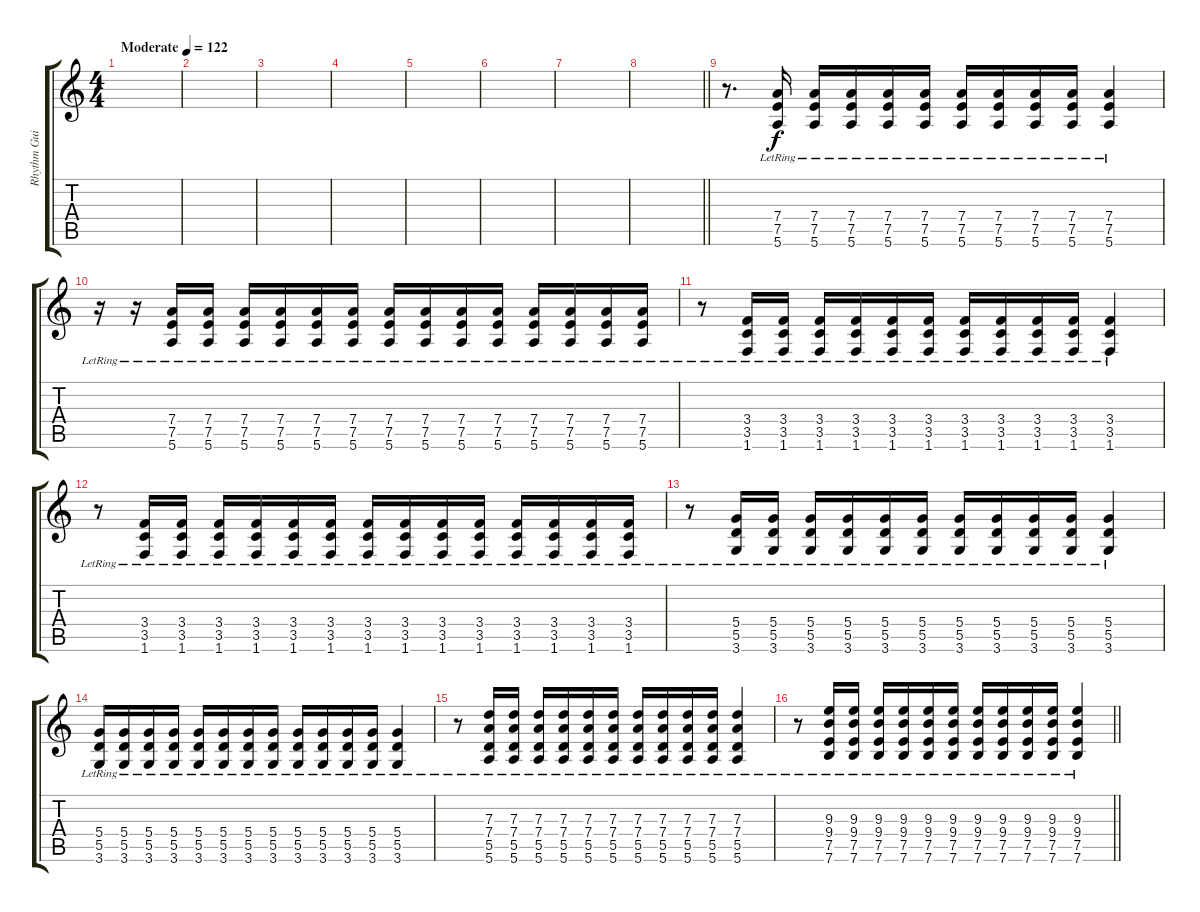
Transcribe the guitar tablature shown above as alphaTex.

\track ("Rhythm Guitar" "Rhythm Gui") {instrument overdrivenguitar}
\staff {score tabs}
\tuning (E4 B3 G3 D3 A2 E2) {hide}
\ts (4 4)
\tempo (122 "Moderate")
\clef g2
\ks c
|
|
|
|
|
|
|
\barLineRight lightlight
|
r.8{d} (7.4{lr} 7.5{lr} 5.6{lr}).16 (7.4{lr} 7.5{lr} 5.6{lr}).16 (7.4{lr} 7.5{lr} 5.6{lr}).16 (7.4{lr} 7.5{lr} 5.6{lr}).16 (7.4{lr} 7.5{lr} 5.6{lr}).16 (7.4{lr} 7.5{lr} 5.6{lr}).16 (7.4{lr} 7.5{lr} 5.6{lr}).16 (7.4{lr} 7.5{lr} 5.6{lr}).16 (7.4{lr} 7.5{lr} 5.6{lr}).16 (7.4{lr} 7.5{lr} 5.6{lr}).4 |
r.16 r.16 (7.4{lr} 7.5{lr} 5.6{lr}).16 (7.4{lr} 7.5{lr} 5.6{lr}).16 (7.4{lr} 7.5{lr} 5.6{lr}).16 (7.4{lr} 7.5{lr} 5.6{lr}).16 (7.4{lr} 7.5{lr} 5.6{lr}).16 (7.4{lr} 7.5{lr} 5.6{lr}).16 (7.4{lr} 7.5{lr} 5.6{lr}).16 (7.4{lr} 7.5{lr} 5.6{lr}).16 (7.4{lr} 7.5{lr} 5.6{lr}).16 (7.4{lr} 7.5{lr} 5.6{lr}).16 (7.4{lr} 7.5{lr} 5.6{lr}).16 (7.4{lr} 7.5{lr} 5.6{lr}).16 (7.4{lr} 7.5{lr} 5.6{lr}).16 (7.4{lr} 7.5{lr} 5.6{lr}).16 |
r.8 (3.4{lr} 3.5{lr} 1.6{lr}).16 (3.4{lr} 3.5{lr} 1.6{lr}).16 (3.4{lr} 3.5{lr} 1.6{lr}).16 (3.4{lr} 3.5{lr} 1.6{lr}).16 (3.4{lr} 3.5{lr} 1.6{lr}).16 (3.4{lr} 3.5{lr} 1.6{lr}).16 (3.4{lr} 3.5{lr} 1.6{lr}).16 (3.4{lr} 3.5{lr} 1.6{lr}).16 (3.4{lr} 3.5{lr} 1.6{lr}).16 (3.4{lr} 3.5{lr} 1.6{lr}).16 (3.4{lr} 3.5{lr} 1.6{lr}).4 |
r.8 (3.4{lr} 3.5{lr} 1.6{lr}).16 (3.4{lr} 3.5{lr} 1.6{lr}).16 (3.4{lr} 3.5{lr} 1.6{lr}).16 (3.4{lr} 3.5{lr} 1.6{lr}).16 (3.4{lr} 3.5{lr} 1.6{lr}).16 (3.4{lr} 3.5{lr} 1.6{lr}).16 (3.4{lr} 3.5{lr} 1.6{lr}).16 (3.4{lr} 3.5{lr} 1.6{lr}).16 (3.4{lr} 3.5{lr} 1.6{lr}).16 (3.4{lr} 3.5{lr} 1.6{lr}).16 (3.4{lr} 3.5{lr} 1.6{lr}).16 (3.4{lr} 3.5{lr} 1.6{lr}).16 (3.4{lr} 3.5{lr} 1.6{lr}).16 (3.4{lr} 3.5{lr} 1.6{lr}).16 |
r.8 (5.4{lr} 5.5{lr} 3.6{lr}).16 (5.4{lr} 5.5{lr} 3.6{lr}).16 (5.4{lr} 5.5{lr} 3.6{lr}).16 (5.4{lr} 5.5{lr} 3.6{lr}).16 (5.4{lr} 5.5{lr} 3.6{lr}).16 (5.4{lr} 5.5{lr} 3.6{lr}).16 (5.4{lr} 5.5{lr} 3.6{lr}).16 (5.4{lr} 5.5{lr} 3.6{lr}).16 (5.4{lr} 5.5{lr} 3.6{lr}).16 (5.4{lr} 5.5{lr} 3.6{lr}).16 (5.4{lr} 5.5{lr} 3.6{lr}).4 |
(5.4{lr} 5.5{lr} 3.6{lr}).16 (5.4{lr} 5.5{lr} 3.6{lr}).16 (5.4{lr} 5.5{lr} 3.6{lr}).16 (5.4{lr} 5.5{lr} 3.6{lr}).16 (5.4{lr} 5.5{lr} 3.6{lr}).16 (5.4{lr} 5.5{lr} 3.6{lr}).16 (5.4{lr} 5.5{lr} 3.6{lr}).16 (5.4{lr} 5.5{lr} 3.6{lr}).16 (5.4{lr} 5.5{lr} 3.6{lr}).16 (5.4{lr} 5.5{lr} 3.6{lr}).16 (5.4{lr} 5.5{lr} 3.6{lr}).16 (5.4{lr} 5.5{lr} 3.6{lr}).16 (5.4{lr} 5.5{lr} 3.6{lr}).4 |
r.8 (7.3{lr} 7.4{lr} 5.5{lr} 5.6{lr}).16 (7.3{lr} 7.4{lr} 5.5{lr} 5.6{lr}).16 (7.3{lr} 7.4{lr} 5.5{lr} 5.6{lr}).16 (7.3{lr} 7.4{lr} 5.5{lr} 5.6{lr}).16 (7.3{lr} 7.4{lr} 5.5{lr} 5.6{lr}).16 (7.3{lr} 7.4{lr} 5.5{lr} 5.6{lr}).16 (7.3{lr} 7.4{lr} 5.5{lr} 5.6{lr}).16 (7.3{lr} 7.4{lr} 5.5{lr} 5.6{lr}).16 (7.3{lr} 7.4{lr} 5.5{lr} 5.6{lr}).16 (7.3{lr} 7.4{lr} 5.5{lr} 5.6{lr}).16 (7.3{lr} 7.4{lr} 5.5{lr} 5.6{lr}).4 |
\barLineRight lightlight
r.8 (9.3{lr} 9.4{lr} 7.5{lr} 7.6{lr}).16 (9.3{lr} 9.4{lr} 7.5{lr} 7.6{lr}).16 (9.3{lr} 9.4{lr} 7.5{lr} 7.6{lr}).16 (9.3{lr} 9.4{lr} 7.5{lr} 7.6{lr}).16 (9.3{lr} 9.4{lr} 7.5{lr} 7.6{lr}).16 (9.3{lr} 9.4{lr} 7.5{lr} 7.6{lr}).16 (9.3{lr} 9.4{lr} 7.5{lr} 7.6{lr}).16 (9.3{lr} 9.4{lr} 7.5{lr} 7.6{lr}).16 (9.3{lr} 9.4{lr} 7.5{lr} 7.6{lr}).16 (9.3{lr} 9.4{lr} 7.5{lr} 7.6{lr}).16 (9.3{lr} 9.4{lr} 7.5{lr} 7.6{lr}).4
